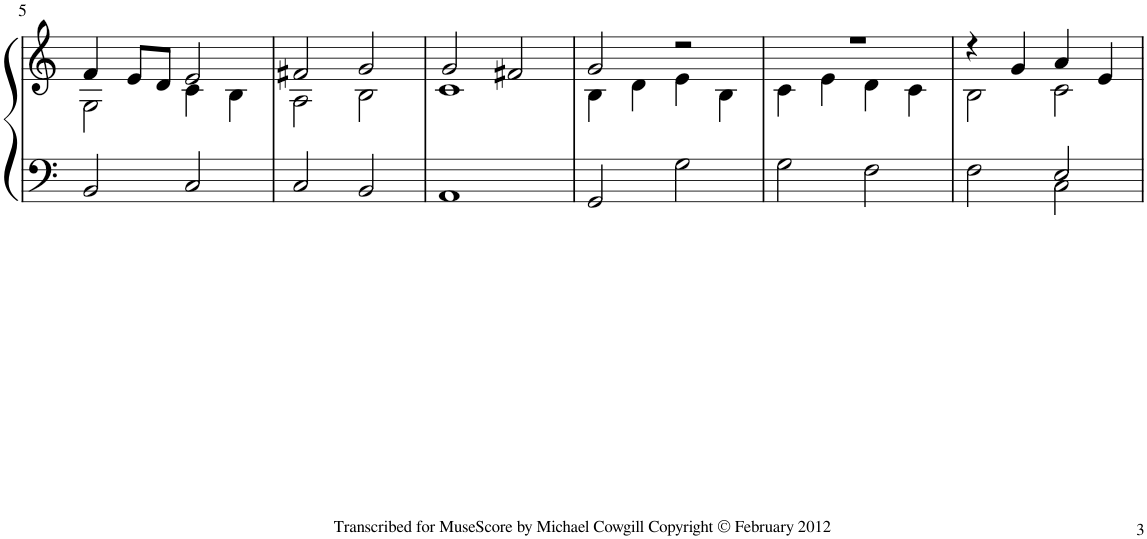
**kern	**kern
*part1	*part1
*staff2	*staff1
*I"Organ	*
!!LO:PB:g=z
*clefF4	*clefG2
*k[]	*k[]
*M4/4	*M4/4
*met(c)	*met(c)
=5	=5
*	*^
2BB/	4f/	2G\
.	8e/L	.
.	8d/J	.
2C/	2e/	4c\
.	.	4B\
=6	=6	=6
2C/	2f#X/	2A\
2BB/	2g/	2B\
=7	=7	=7
1AA	2g/	1c
.	2f#X/	.
=8	=8	=8
2GG/	2g/	4B\
.	.	4d\
2G\	2r	4e\
.	.	4B\
=9	=9	=9
2G\	1r	4c\
.	.	4e\
2F\	.	4d\
.	.	4c\
=10	=10	=10
*^	*	*
2F\	2ryy	4r	2B\
.	.	4g/	.
2E/	2C\	4a/	2c\
.	.	4e/	.
*v	*v	*	*
*	*v	*v
=	=
*-	*-
